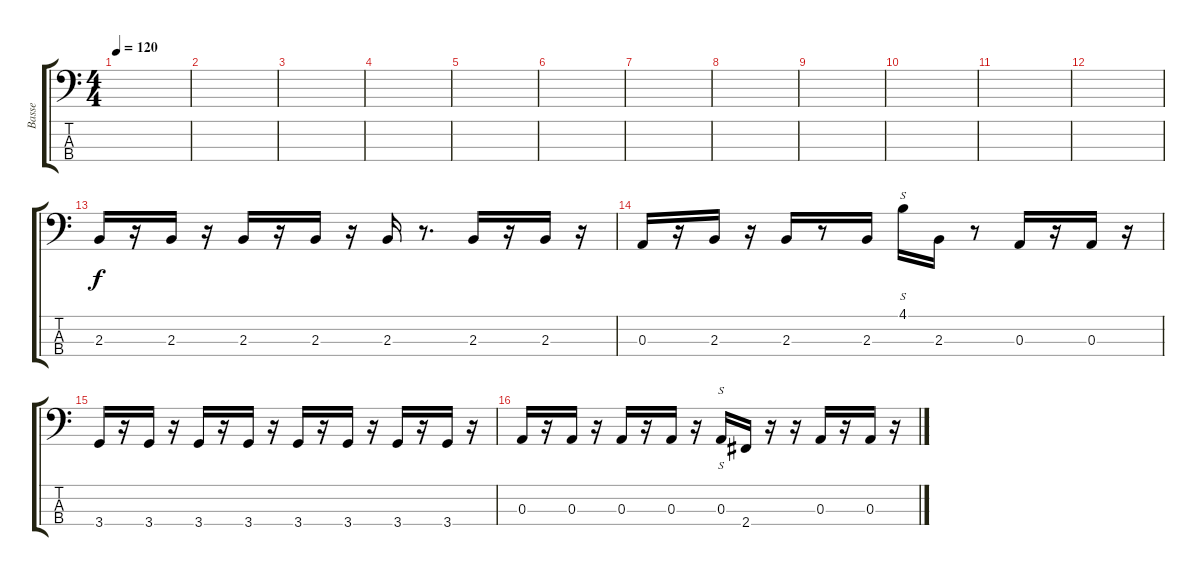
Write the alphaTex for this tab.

\track ("Basse" "Basse") {instrument electricbassfinger}
\staff {score tabs}
\tuning (G2 D2 A1 E1) {hide}
\ts (4 4)
\tempo 120
\clef f4
\ks c
|
|
|
|
|
|
|
|
|
|
|
|
2.3.16 r.16 2.3.16 r.16 2.3.16 r.16 2.3.16 r.16 2.3.16 r.8{d} 2.3.16 r.16 2.3.16 r.16 |
0.3.16 r.16 2.3.16 r.16 2.3.16 r.8 2.3.16 4.1.16{s instrument slapbass1} 2.3.16{instrument electricbassfinger} r.8 0.3.16 r.16 0.3.16 r.16 |
3.4.16 r.16 3.4.16 r.16 3.4.16 r.16 3.4.16 r.16 3.4.16 r.16 3.4.16 r.16 3.4.16 r.16 3.4.16 r.16 |
0.3.16 r.16 0.3.16 r.16 0.3.16 r.16 0.3.16 r.16 0.3.16{s instrument slapbass1} 2.4.16{instrument electricbassfinger} r.16 r.16 0.3.16 r.16 0.3.16 r.16
